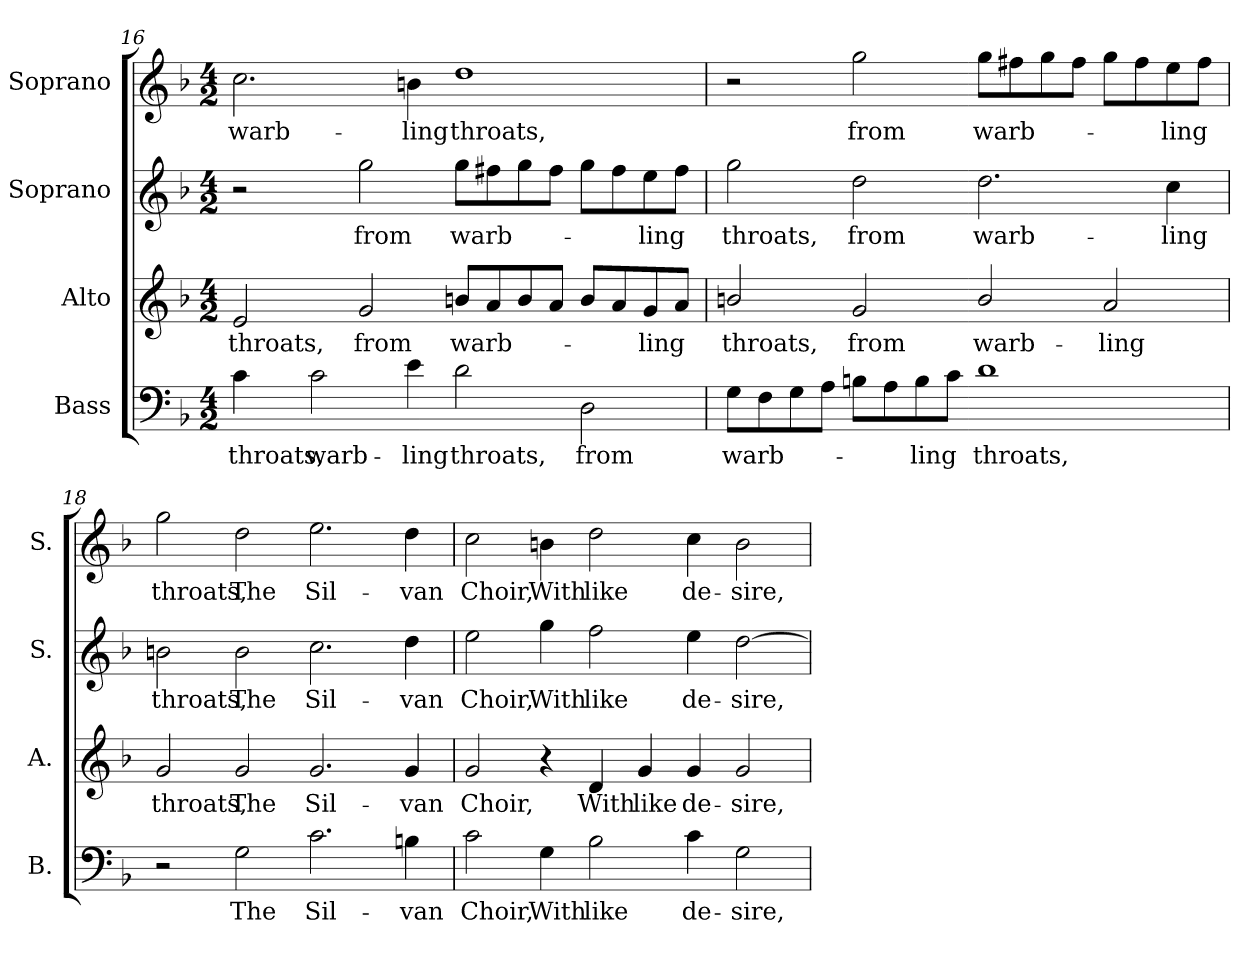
**kern	**text	**kern	**text	**kern	**text	**kern	**text
*part4	*part4	*part3	*part3	*part2	*part2	*part1	*part1
*staff4	*staff4	*staff3	*staff3	*staff2	*staff2	*staff1	*staff1
*I"Bass	*	*I"Alto	*	*I"Soprano	*	*I"Soprano	*
*I'B.	*	*I'A.	*	*I'S.	*	*I'S.	*
*clefF4	*	*clefG2	*	*clefG2	*	*clefG2	*
*k[b-]	*	*k[b-]	*	*k[b-]	*	*k[b-]	*
*F:	*	*F:	*	*F:	*	*F:	*
*M4/2	*	*M4/2	*	*M4/2	*	*M4/2	*
=16	=16	=16	=16	=16	=16	=16	=16
!	!LO:LY:b:color=#000000	!	!	!	!	!	!
!	!	!	!LO:LY:b:color=#000000	!	!	!	!
!	!	!	!	!	!	!	!LO:LY:b:color=#000000
4ci\	throats,	2ei/	throats,	2r	.	2.cci\	warb-
!	!LO:LY:b:color=#000000	!	!	!	!	!	!
2ci\	warb-	.	.	.	.	.	.
!	!	!	!LO:LY:b:color=#000000	!	!	!	!
!	!	!	!	!	!LO:LY:b:color=#000000	!	!
.	.	2gi/	from	2ggi\	from	.	.
!	!LO:LY:b:color=#000000	!	!	!	!	!	!
!	!	!	!	!	!	!	!LO:LY:b:color=#000000
4ei\	-ling	.	.	.	.	4bni\	-ling
!	!LO:LY:b:color=#000000	!	!	!	!	!	!
!	!	!	!LO:LY:b:color=#000000	!	!	!	!
!	!	!	!	!	!LO:LY:b:color=#000000	!	!
!	!	!	!	!	!	!	!LO:LY:b:color=#000000
2di\	throats,	8bni/L	warb-	8ggi\L	warb-	1ddi	throats,
.	.	8ai/	.	8ff#Xi\	.	.	.
.	.	8bi/	.	8ggi\	.	.	.
.	.	8ai/J	.	8ff#i\J	.	.	.
!	!LO:LY:b:color=#000000	!	!	!	!	!	!
2Di\	from	8bi/L	.	8ggi\L	.	.	.
.	.	8ai/	.	8ff#i\	.	.	.
!	!	!	!LO:LY:b:color=#000000	!	!	!	!
!	!	!	!	!	!LO:LY:b:color=#000000	!	!
.	.	8gi/	-ling	8eei\	-ling	.	.
.	.	8ai/J	.	8ff#i\J	.	.	.
=17	=17	=17	=17	=17	=17	=17	=17
!	!LO:LY:b:color=#000000	!	!	!	!	!	!
!	!	!	!LO:LY:b:color=#000000	!	!	!	!
!	!	!	!	!	!LO:LY:b:color=#000000	!	!
8Gi\L	warb-	2bni/	throats,	2ggi\	throats,	2r	.
8Fi\	.	.	.	.	.	.	.
8Gi\	.	.	.	.	.	.	.
8Ai\J	.	.	.	.	.	.	.
!	!	!	!LO:LY:b:color=#000000	!	!	!	!
!	!	!	!	!	!LO:LY:b:color=#000000	!	!
!	!	!	!	!	!	!	!LO:LY:b:color=#000000
8Bni\L	.	2gi/	from	2ddi\	from	2ggi\	from
8Ai\	.	.	.	.	.	.	.
!	!LO:LY:b:color=#000000	!	!	!	!	!	!
8Bi\	-ling	.	.	.	.	.	.
8ci\J	.	.	.	.	.	.	.
!	!LO:LY:b:color=#000000	!	!	!	!	!	!
!	!	!	!LO:LY:b:color=#000000	!	!	!	!
!	!	!	!	!	!LO:LY:b:color=#000000	!	!
!	!	!	!	!	!	!	!LO:LY:b:color=#000000
1di	throats,	2bi/	warb-	2.ddi\	warb-	8ggi\L	warb-
.	.	.	.	.	.	8ff#Xi\	.
.	.	.	.	.	.	8ggi\	.
.	.	.	.	.	.	8ff#i\J	.
!	!	!	!LO:LY:b:color=#000000	!	!	!	!
.	.	2ai/	-ling	.	.	8ggi\L	.
.	.	.	.	.	.	8ff#i\	.
!	!	!	!	!	!LO:LY:b:color=#000000	!	!
!	!	!	!	!	!	!	!LO:LY:b:color=#000000
.	.	.	.	4cci\	-ling	8eei\	-ling
.	.	.	.	.	.	8ff#i\J	.
!!LO:LB:g=z
=18	=18	=18	=18	=18	=18	=18	=18
!	!	!	!LO:LY:b:color=#000000	!	!	!	!
!	!	!	!	!	!LO:LY:b:color=#000000	!	!
!	!	!	!	!	!	!	!LO:LY:b:color=#000000
2r	.	2gi/	throats,	2bni\	throats,	2ggi\	throats,
!	!LO:LY:b:color=#000000	!	!	!	!	!	!
!	!	!	!LO:LY:b:color=#000000	!	!	!	!
!	!	!	!	!	!LO:LY:b:color=#000000	!	!
!	!	!	!	!	!	!	!LO:LY:b:color=#000000
2Gi\	The	2gi/	The	2bi\	The	2ddi\	The
!	!LO:LY:b:color=#000000	!	!	!	!	!	!
!	!	!	!LO:LY:b:color=#000000	!	!	!	!
!	!	!	!	!	!LO:LY:b:color=#000000	!	!
!	!	!	!	!	!	!	!LO:LY:b:color=#000000
2.ci\	Sil-	2.gi/	Sil-	2.cci\	Sil-	2.eei\	Sil-
!	!LO:LY:b:color=#000000	!	!	!	!	!	!
!	!	!	!LO:LY:b:color=#000000	!	!	!	!
!	!	!	!	!	!LO:LY:b:color=#000000	!	!
!	!	!	!	!	!	!	!LO:LY:b:color=#000000
4Bni\	-van	4gi/	-van	4ddi\	-van	4ddi\	-van
=19	=19	=19	=19	=19	=19	=19	=19
!	!LO:LY:b:color=#000000	!	!	!	!	!	!
!	!	!	!LO:LY:b:color=#000000	!	!	!	!
!	!	!	!	!	!LO:LY:b:color=#000000	!	!
!	!	!	!	!	!	!	!LO:LY:b:color=#000000
2ci\	Choir,	2gi/	Choir,	2eei\	Choir,	2cci\	Choir,
!	!LO:LY:b:color=#000000	!	!	!	!	!	!
!	!	!	!	!	!LO:LY:b:color=#000000	!	!
!	!	!	!	!	!	!	!LO:LY:b:color=#000000
4Gi\	With	4r	.	4ggi\	With	4bni\	With
!	!LO:LY:b:color=#000000	!	!	!	!	!	!
!	!	!	!LO:LY:b:color=#000000	!	!	!	!
!	!	!	!	!	!LO:LY:b:color=#000000	!	!
!	!	!	!	!	!	!	!LO:LY:b:color=#000000
2B-i\	like	4di/	With	2ffi\	like	2ddi\	like
!	!	!	!LO:LY:b:color=#000000	!	!	!	!
.	.	4gi/	like	.	.	.	.
!	!LO:LY:b:color=#000000	!	!	!	!	!	!
!	!	!	!LO:LY:b:color=#000000	!	!	!	!
!	!	!	!	!	!LO:LY:b:color=#000000	!	!
!	!	!	!	!	!	!	!LO:LY:b:color=#000000
4ci\	de-	4gi/	de-	4eei\	de-	4cci\	de-
!	!LO:LY:b:color=#000000	!	!	!	!	!	!
!	!	!	!LO:LY:b:color=#000000	!	!	!	!
!	!	!	!	!	!LO:LY:b:color=#000000	!	!
!	!	!	!	!	!	!	!LO:LY:b:color=#000000
2Gi\	-sire,	2gi/	-sire,	[2ddi\	-sire,	2bi\	-sire,
=	=	=	=	=	=	=	=
*-	*-	*-	*-	*-	*-	*-	*-
